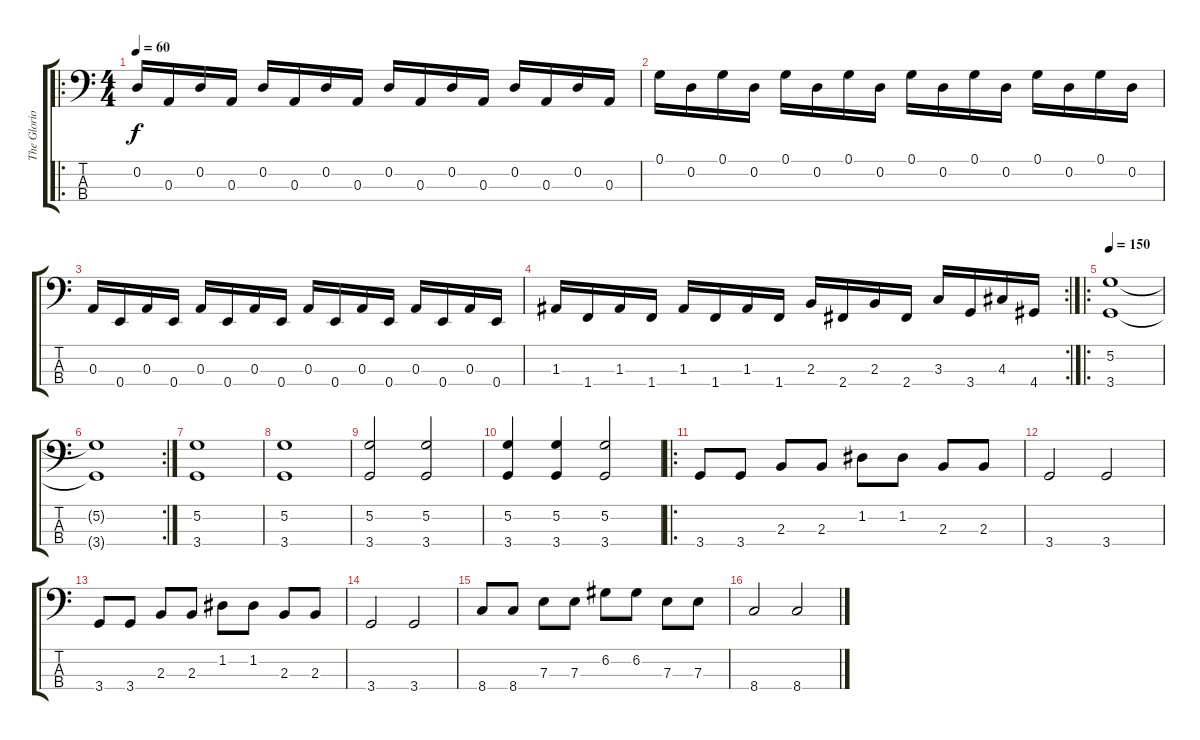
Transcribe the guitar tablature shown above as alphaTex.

\track ("The Glorious sorcerer from the north" "The Glorio") {instrument electricbassfinger}
\staff {score tabs}
\tuning (G2 D2 A1 E1) {hide}
\ro
\ts (4 4)
\tempo 60
\clef f4
\ks c
0.2.16{dy f instrument electricbassfinger} 0.3.16 0.2.16 0.3.16 0.2.16 0.3.16 0.2.16 0.3.16 0.2.16 0.3.16 0.2.16 0.3.16 0.2.16 0.3.16 0.2.16 0.3.16 |
0.1.16 0.2.16 0.1.16 0.2.16 0.1.16 0.2.16 0.1.16 0.2.16 0.1.16 0.2.16 0.1.16 0.2.16 0.1.16 0.2.16 0.1.16 0.2.16 |
0.3.16 0.4.16 0.3.16 0.4.16 0.3.16 0.4.16 0.3.16 0.4.16 0.3.16 0.4.16 0.3.16 0.4.16 0.3.16 0.4.16 0.3.16 0.4.16 |
\rc 2
1.3.16 1.4.16 1.3.16 1.4.16 1.3.16 1.4.16 1.3.16 1.4.16 2.3.16 2.4.16 2.3.16 2.4.16 3.3.16 3.4.16 4.3.16 4.4.16 |
\ro
\tempo 150
(5.2 3.4).1 |
\rc 2
(5.2{t} 3.4{t}).1 |
(5.2 3.4).1 |
(5.2 3.4).1 |
(5.2 3.4).2 (5.2 3.4).2 |
(5.2 3.4).4 (5.2 3.4).4 (5.2 3.4).2 |
\ro
3.4.8 3.4.8 2.3.8 2.3.8 1.2.8 1.2.8 2.3.8 2.3.8 |
3.4.2 3.4.2 |
3.4.8 3.4.8 2.3.8 2.3.8 1.2.8 1.2.8 2.3.8 2.3.8 |
3.4.2 3.4.2 |
8.4.8 8.4.8 7.3.8 7.3.8 6.2.8 6.2.8 7.3.8 7.3.8 |
8.4.2 8.4.2
